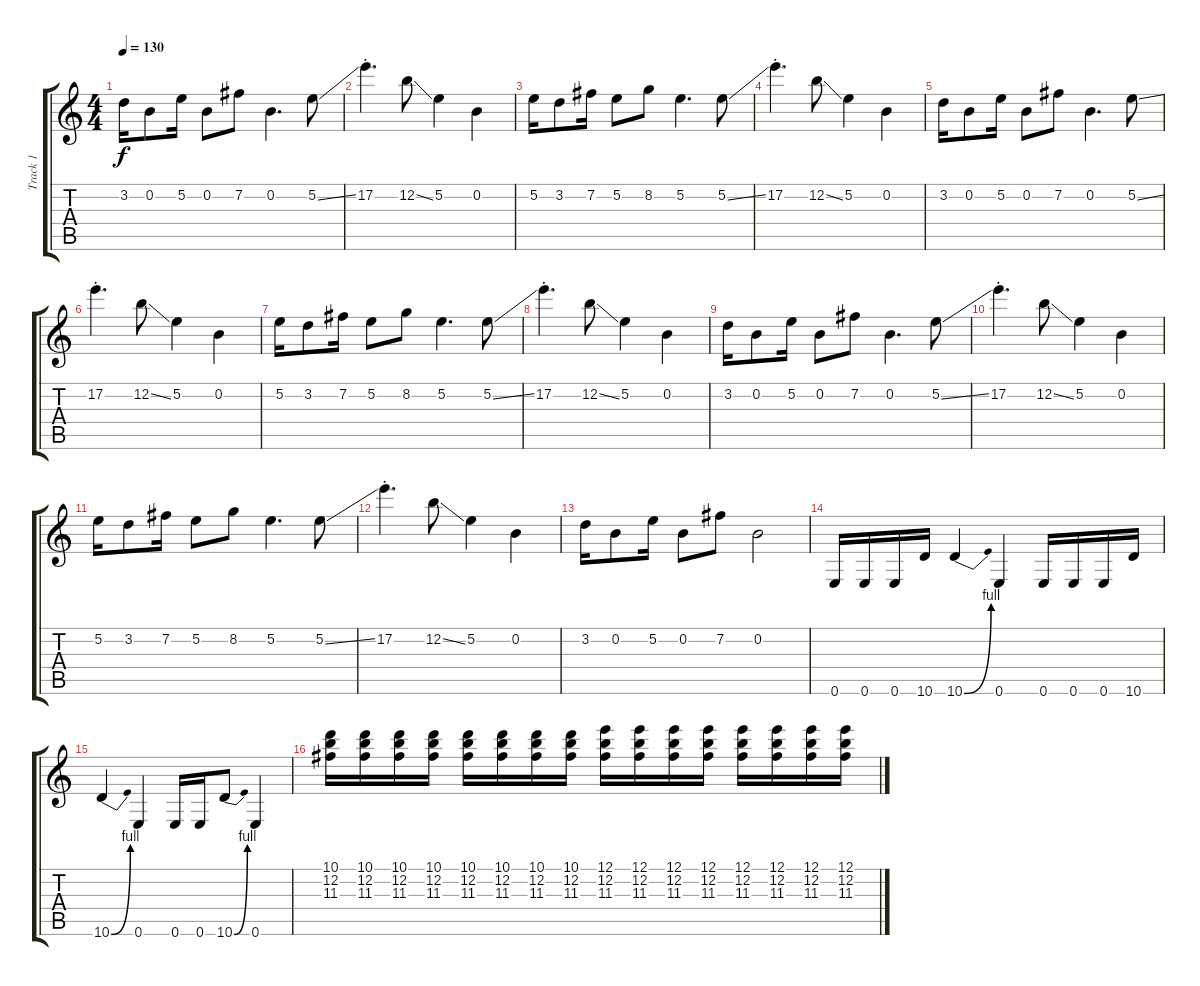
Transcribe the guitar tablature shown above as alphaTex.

\track ("Track 1" "Track 1") {instrument overdrivenguitar}
\staff {score tabs}
\tuning (E4 B3 G3 D3 A2 E2) {hide}
\ts (4 4)
\tempo 130
\clef g2
\ks c
3.2.16{dy f} 0.2.8 5.2.16 0.2.8 7.2.8 0.2.4{d} 5.2{ss}.8 |
17.2{st}.4{d} 12.2{ss}.8 5.2.4 0.2.4 |
5.2.16 3.2.8 7.2.16 5.2.8 8.2.8 5.2.4{d} 5.2{ss}.8 |
17.2{st}.4{d} 12.2{ss}.8 5.2.4 0.2.4 |
3.2.16 0.2.8 5.2.16 0.2.8 7.2.8 0.2.4{d} 5.2{ss}.8 |
17.2{st}.4{d} 12.2{ss}.8 5.2.4 0.2.4 |
5.2.16 3.2.8 7.2.16 5.2.8 8.2.8 5.2.4{d} 5.2{ss}.8 |
17.2{st}.4{d} 12.2{ss}.8 5.2.4 0.2.4 |
3.2.16 0.2.8 5.2.16 0.2.8 7.2.8 0.2.4{d} 5.2{ss}.8 |
17.2{st}.4{d} 12.2{ss}.8 5.2.4 0.2.4 |
5.2.16 3.2.8 7.2.16 5.2.8 8.2.8 5.2.4{d} 5.2{ss}.8 |
17.2{st}.4{d} 12.2{ss}.8 5.2.4 0.2.4 |
3.2.16 0.2.8 5.2.16 0.2.8 7.2.8 0.2.2 |
0.6.16 0.6.16 0.6.16 10.6.16 10.6{be (bend 0 0 60 4)}.4 0.6.4 0.6.16 0.6.16 0.6.16 10.6.16 |
10.6{be (bend 0 0 60 4)}.4 0.6.4 0.6.16 0.6.16 10.6{be (bend 0 0 60 4)}.8 0.6.4 |
(10.1 12.2 11.3).16 (10.1 12.2 11.3).16 (10.1 12.2 11.3).16 (10.1 12.2 11.3).16 (10.1 12.2 11.3).16 (10.1 12.2 11.3).16 (10.1 12.2 11.3).16 (10.1 12.2 11.3).16 (12.1 12.2 11.3).16 (12.1 12.2 11.3).16 (12.1 12.2 11.3).16 (12.1 12.2 11.3).16 (12.1 12.2 11.3).16 (12.1 12.2 11.3).16 (12.1 12.2 11.3).16 (12.1 12.2 11.3).16
